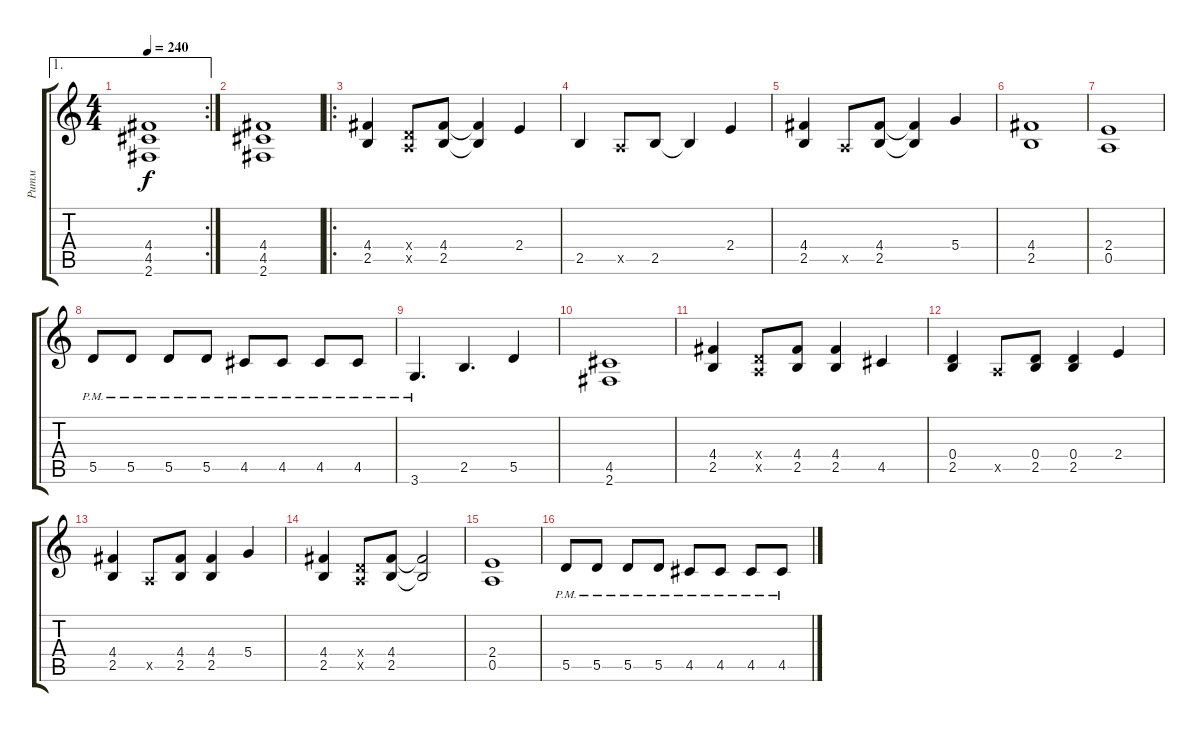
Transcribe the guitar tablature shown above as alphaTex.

\track ("Ритм" "Ритм") {instrument distortionguitar}
\staff {score tabs}
\tuning (E4 B3 G3 D3 A2 E2) {hide}
\ae 1
\rc 2
\ts (4 4)
\tempo 240
\clef g2
\ks c
(4.4 4.5 2.6).1{dy f} |
(4.4 4.5 2.6).1 |
\ro
(4.4 2.5).4 (0.4{x} 0.5{x}).8 (4.4 2.5).8 (4.4{t} 2.5{t}).4 2.4.4 |
2.5.4 0.5{x}.8 2.5.8 2.5{t}.4 2.4.4 |
(4.4 2.5).4 0.5{x}.8 (4.4 2.5).8 (4.4{t} 2.5{t}).4 5.4.4 |
(4.4 2.5).1 |
(2.4 0.5).1 |
5.5{pm}.8 5.5{pm}.8 5.5{pm}.8 5.5{pm}.8 4.5{pm}.8 4.5{pm}.8 4.5{pm}.8 4.5{pm}.8 |
3.6{pm}.4{d} 2.5.4{d} 5.5.4 |
(4.5 2.6).1 |
(4.4 2.5).4 (0.4{x} 0.5{x}).8 (4.4 2.5).8 (4.4 2.5).4 4.5.4 |
(0.4 2.5).4 0.5{x}.8 (0.4 2.5).8 (0.4 2.5).4 2.4.4 |
(4.4 2.5).4 0.5{x}.8 (4.4 2.5).8 (4.4 2.5).4 5.4.4 |
(4.4 2.5).4 (0.4{x} 0.5{x}).8 (4.4 2.5).8 (4.4{t} 2.5{t}).2 |
(2.4 0.5).1 |
5.5{pm}.8 5.5{pm}.8 5.5{pm}.8 5.5{pm}.8 4.5{pm}.8 4.5{pm}.8 4.5{pm}.8 4.5{pm}.8
